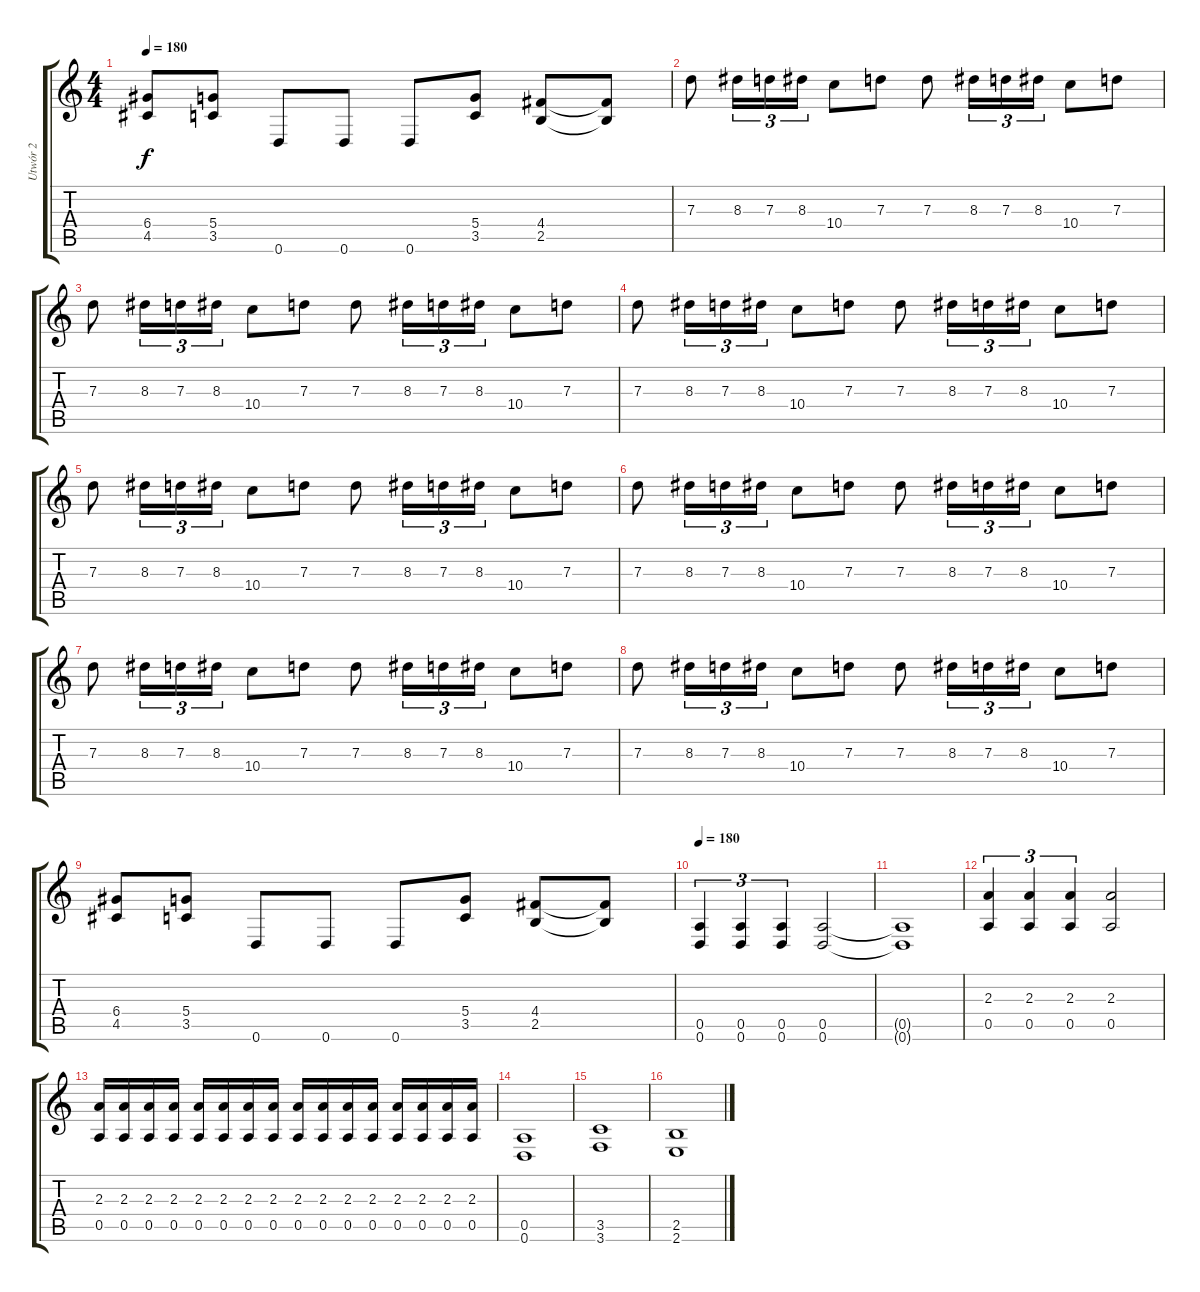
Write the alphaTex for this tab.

\track ("Utwór 2" "Utwór 2") {instrument distortionguitar}
\staff {score tabs}
\tuning (E4 B3 G3 D3 A2 D2) {hide}
\ts (4 4)
\tempo 180
\clef g2
\ks c
(6.4 4.5).8{dy f} (5.4 3.5).8 0.6.8 0.6.8 0.6.8 (5.4 3.5).8 (4.4 2.5).8 (4.4{t} 2.5{t}).8 |
7.3.8 8.3.16{tu (3 2)} 7.3.16{tu (3 2)} 8.3.16{tu (3 2)} 10.4.8 7.3.8 7.3.8 8.3.16{tu (3 2)} 7.3.16{tu (3 2)} 8.3.16{tu (3 2)} 10.4.8 7.3.8 |
7.3.8 8.3.16{tu (3 2)} 7.3.16{tu (3 2)} 8.3.16{tu (3 2)} 10.4.8 7.3.8 7.3.8 8.3.16{tu (3 2)} 7.3.16{tu (3 2)} 8.3.16{tu (3 2)} 10.4.8 7.3.8 |
7.3.8 8.3.16{tu (3 2)} 7.3.16{tu (3 2)} 8.3.16{tu (3 2)} 10.4.8 7.3.8 7.3.8 8.3.16{tu (3 2)} 7.3.16{tu (3 2)} 8.3.16{tu (3 2)} 10.4.8 7.3.8 |
7.3.8 8.3.16{tu (3 2)} 7.3.16{tu (3 2)} 8.3.16{tu (3 2)} 10.4.8 7.3.8 7.3.8 8.3.16{tu (3 2)} 7.3.16{tu (3 2)} 8.3.16{tu (3 2)} 10.4.8 7.3.8 |
7.3.8 8.3.16{tu (3 2)} 7.3.16{tu (3 2)} 8.3.16{tu (3 2)} 10.4.8 7.3.8 7.3.8 8.3.16{tu (3 2)} 7.3.16{tu (3 2)} 8.3.16{tu (3 2)} 10.4.8 7.3.8 |
7.3.8 8.3.16{tu (3 2)} 7.3.16{tu (3 2)} 8.3.16{tu (3 2)} 10.4.8 7.3.8 7.3.8 8.3.16{tu (3 2)} 7.3.16{tu (3 2)} 8.3.16{tu (3 2)} 10.4.8 7.3.8 |
7.3.8 8.3.16{tu (3 2)} 7.3.16{tu (3 2)} 8.3.16{tu (3 2)} 10.4.8 7.3.8 7.3.8 8.3.16{tu (3 2)} 7.3.16{tu (3 2)} 8.3.16{tu (3 2)} 10.4.8 7.3.8 |
(6.4 4.5).8 (5.4 3.5).8 0.6.8 0.6.8 0.6.8 (5.4 3.5).8 (4.4 2.5).8 (4.4{t} 2.5{t}).8 |
\tempo 180
(0.5 0.6).4{tu (3 2)} (0.5 0.6).4{tu (3 2)} (0.5 0.6).4{tu (3 2)} (0.5 0.6).2 |
(0.5{t} 0.6{t}).1 |
(2.3 0.5).4{tu (3 2)} (2.3 0.5).4{tu (3 2)} (2.3 0.5).4{tu (3 2)} (2.3 0.5).2 |
(2.3 0.5).16 (2.3 0.5).16 (2.3 0.5).16 (2.3 0.5).16 (2.3 0.5).16 (2.3 0.5).16 (2.3 0.5).16 (2.3 0.5).16 (2.3 0.5).16 (2.3 0.5).16 (2.3 0.5).16 (2.3 0.5).16 (2.3 0.5).16 (2.3 0.5).16 (2.3 0.5).16 (2.3 0.5).16 |
(0.5 0.6).1 |
(3.5 3.6).1 |
(2.5 2.6).1
